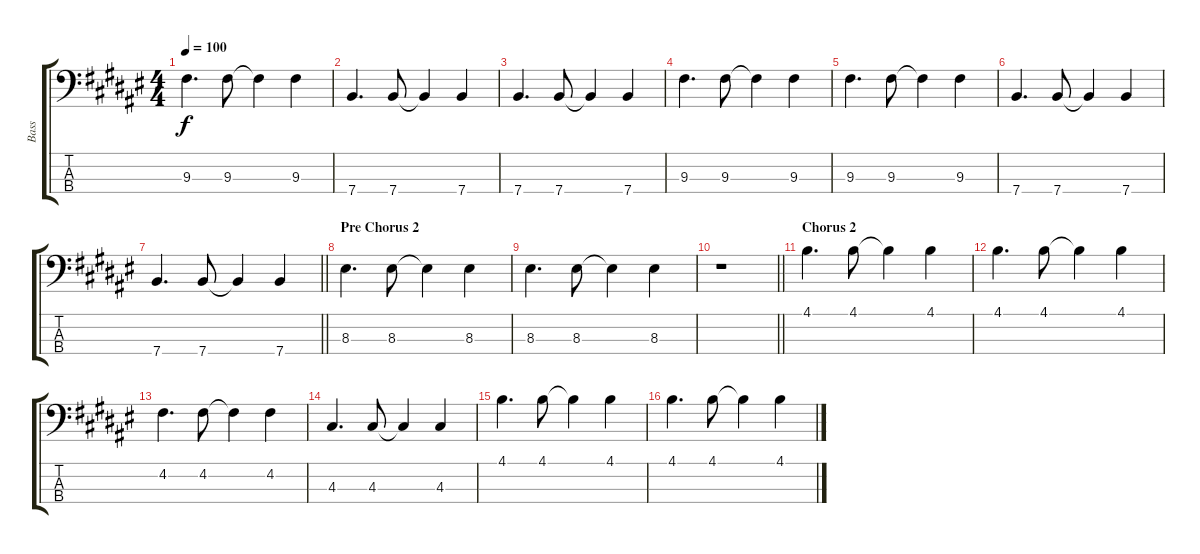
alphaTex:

\track ("Bass" "Bass") {instrument electricbassfinger}
\staff {score tabs}
\tuning (G2 D2 A1 E1) {hide}
\ts (4 4)
\tempo 100
\clef f4
\ks d#minor
9.3.4{d dy f} 9.3.8 9.3{t}.4 9.3.4 |
7.4.4{d} 7.4.8 7.4{t}.4 7.4.4 |
7.4.4{d} 7.4.8 7.4{t}.4 7.4.4 |
\ks f#
9.3.4{d} 9.3.8 9.3{t}.4 9.3.4 |
\ks d#minor
9.3.4{d} 9.3.8 9.3{t}.4 9.3.4 |
7.4.4{d} 7.4.8 7.4{t}.4 7.4.4 |
\barLineRight lightlight
7.4.4{d} 7.4.8 7.4{t}.4 7.4.4 |
\section ("" "Pre Chorus 2")
\ks f#
8.3.4{d} 8.3.8 8.3{t}.4 8.3.4 |
8.3.4{d} 8.3.8 8.3{t}.4 8.3.4 |
\barLineRight lightlight
r.1 |
\section ("" "Chorus 2")
\ks d#minor
4.1.4{d} 4.1.8 4.1{t}.4 4.1.4 |
4.1.4{d} 4.1.8 4.1{t}.4 4.1.4 |
4.2.4{d} 4.2.8 4.2{t}.4 4.2.4 |
\ks f#
4.3.4{d} 4.3.8 4.3{t}.4 4.3.4 |
\ks d#minor
4.1.4{d} 4.1.8 4.1{t}.4 4.1.4 |
4.1.4{d} 4.1.8 4.1{t}.4 4.1.4
